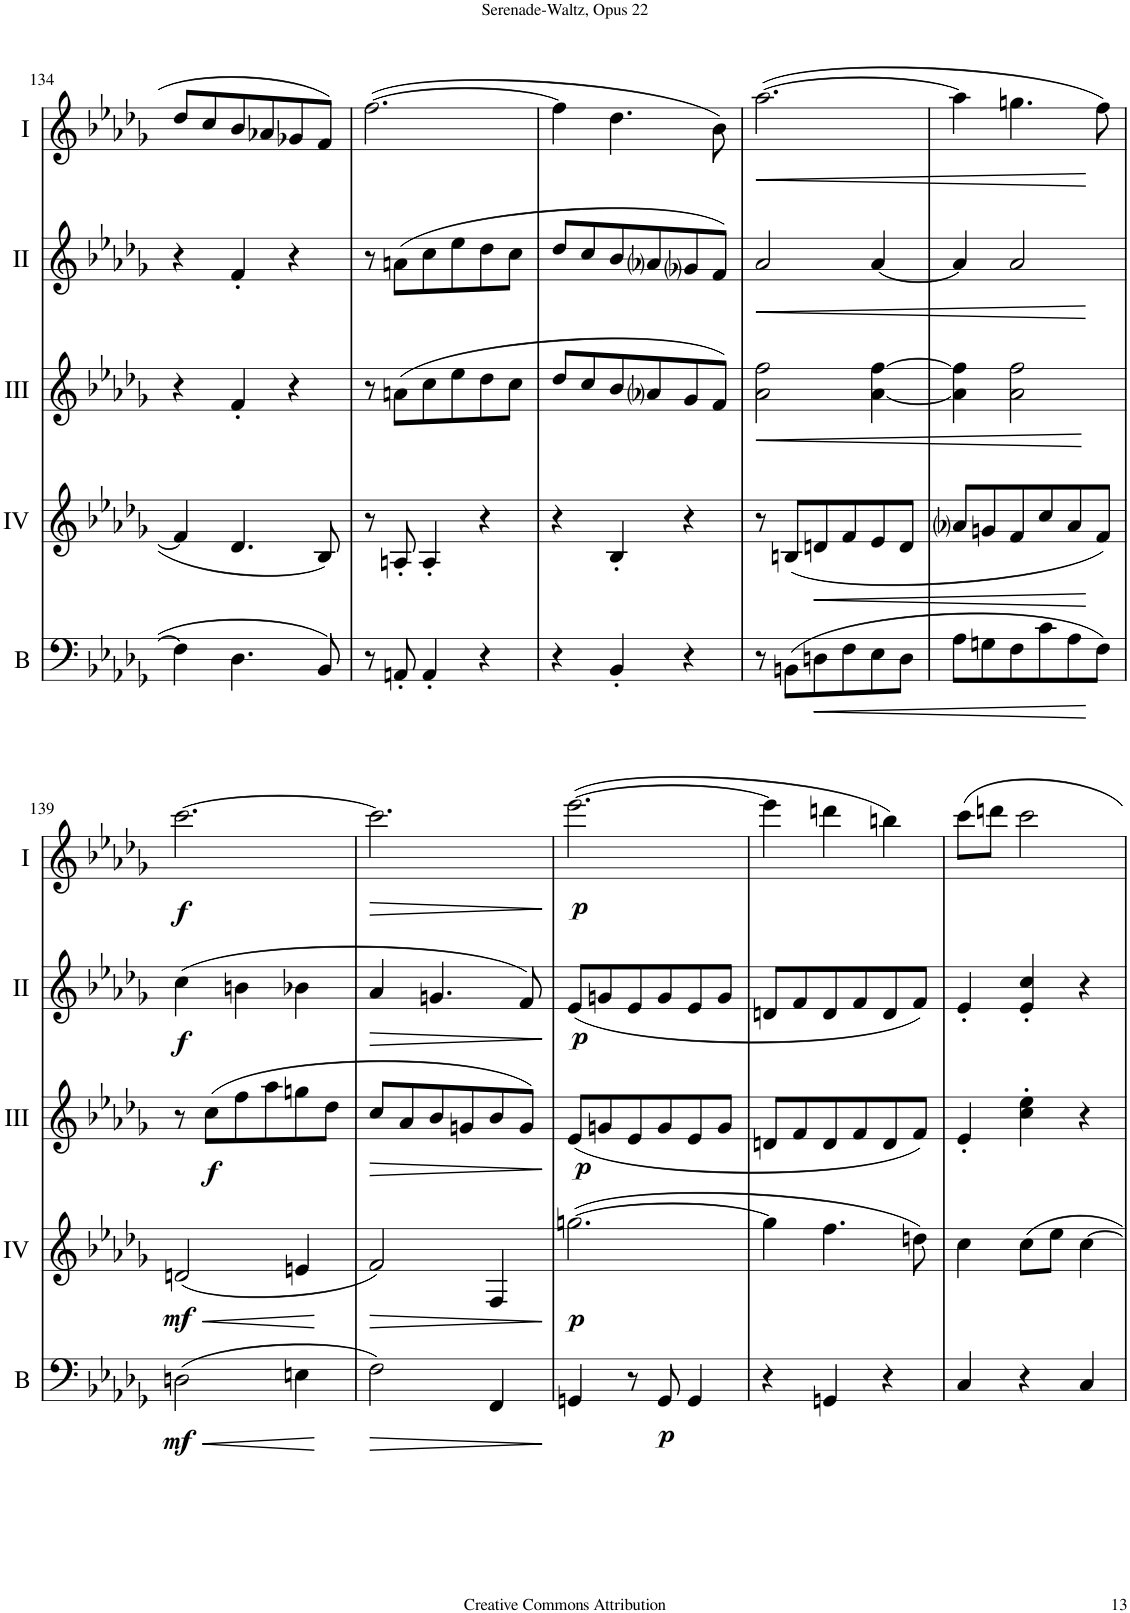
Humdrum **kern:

**kern	**dynam	**kern	**dynam	**kern	**dynam	**kern	**dynam	**kern	**dynam
*part5	*part5	*part4	*part4	*part3	*part3	*part2	*part2	*part1	*part1
*staff5	*staff5	*staff4	*staff4	*staff3	*staff3	*staff2	*staff2	*staff1	*staff1
*I"Bass	*	*I"Acc. 4	*	*I"Acc. 3	*	*I"Acc. 2	*	*I"Acc. 1	*
*I'B	*	*	*	*	*	*	*	*	*
!!LO:PB:g=z
*clefF4	*	*clefG2	*	*clefG2	*	*clefG2	*	*clefG2	*
*Trd7c12	*	*Trd7c12	*	*Trd7c12	*	*	*	*	*
*k[b-e-a-d-g-]	*	*k[b-e-a-d-g-]	*	*k[b-e-a-d-g-]	*	*k[b-e-a-d-g-]	*	*k[b-e-a-d-g-]	*
*M3/4	*	*M3/4	*	*M3/4	*	*M3/4	*	*M3/4	*
=134	=134	=134	=134	=134	=134	=134	=134	=134	=134
4F\]	.	4f/]	.	4r	.	4r	.	8dd-/L	.
.	.	.	.	.	.	.	.	8cc/	.
4.D-\	.	4.d-/	.	4f'/	.	4f'/	.	8b-/	.
.	.	.	.	.	.	.	.	8a-X/	.
.	.	.	.	4r	.	4r	.	8g-X/	.
8BB-/	.	8B-/	.	.	.	.	.	8f/J	.
=135	=135	=135	=135	=135	=135	=135	=135	=135	=135
8r	.	8r	.	8r	.	8r	.	([2.ff\	.
8AAn'/	.	8An'/	.	(8an\L	.	(8an\L	.	.	.
4AA'/	.	4A'/	.	8cc\	.	8cc\	.	.	.
.	.	.	.	8ee-\	.	8ee-\	.	.	.
4r	.	4r	.	8dd-\	.	8dd-\	.	.	.
.	.	.	.	8cc\J	.	8cc\J	.	.	.
=136	=136	=136	=136	=136	=136	=136	=136	=136	=136
4r	.	4r	.	8dd-/L	.	8dd-/L	.	4ff\]	.
.	.	.	.	8cc/	.	8cc/	.	.	.
4BB-'/	.	4B-'/	.	8b-/	.	8b-/	.	4.dd-\	.
.	.	.	.	8a-i/	.	8a-i/	.	.	.
4r	.	4r	.	8g-/	.	8g-i/	.	.	.
.	.	.	.	8f/J)	.	8f/J)	.	8b-\)	.
=137	=137	=137	=137	=137	=137	=137	=137	=137	=137
!	!	!	!	!	!LO:HP:b	!	!LO:HP:b	!	!LO:HP:b
8r	.	8r	.	2a-\ 2ff\	<	2a-/	<	([2.aa-\	<
(8BBn\L	.	(8Bn/L	.	.	.	.	.	.	.
!	!LO:HP:b	!	!LO:HP:b	!	!	!	!	!	!
8Dn\	<	8dn/	<	.	.	.	.	.	.
8F\	.	8f/	.	.	.	.	.	.	.
8E-\	.	8e-/	.	[4a-\ [4ff\	.	[4a-/	.	.	.
8D\J	.	8d/J	.	.	.	.	.	.	.
=138	=138	=138	=138	=138	=138	=138	=138	=138	=138
8A-\L	.	8a-i/L	.	4a-\] 4ff\]	.	4a-/]	.	4aa-\]	.
8Gn\	.	8gn/	.	.	.	.	.	.	.
8F\	.	8f/	.	2a-\ 2ff\	.	2a-/	.	4.ggn\	.
8c\	.	8cc/	.	.	.	.	.	.	.
8A-\	.	8a-/	.	.	.	.	.	.	.
8F\J)	[	8f/J)	[	.	.	.	.	8ff\)	[
.	.	.	.	.	[	.	[	.	.
!!LO:LB:g=z
=139	=139	=139	=139	=139	=139	=139	=139	=139	=139
!	!LO:HP:b	!	!LO:HP:b	!	!	!	!	!	!
!	!LO:DY:n=1:b	!	!LO:DY:n=1:b	!	!	!	!LO:DY:b	!	!LO:DY:b
(2Dn\	< mf	(2dn/	< mf	8r	.	(4cc\	f	[2.ccc\	f
!	!	!	!	!	!LO:DY:b	!	!	!	!
.	.	.	.	(8cc\L	f	.	.	.	.
.	.	.	.	8ff\	.	4bn\	.	.	.
.	.	.	.	8aa-\	.	.	.	.	.
4En\	.	4en/	.	8ggn\	.	4b-X\	.	.	.
.	.	.	.	8dd-\J	.	.	.	.	.
.	[	.	[	.	.	.	.	.	.
=140	=140	=140	=140	=140	=140	=140	=140	=140	=140
!	!LO:HP:b	!	!LO:HP:b	!	!LO:HP:b	!	!LO:HP:b	!	!LO:HP:b
2F\)	>	2f/)	>	8cc/L	>	4a-/	>	2.ccc\]	>
.	.	.	.	8a-/	.	.	.	.	.
.	.	.	.	8b-/	.	4.gn/	.	.	.
.	.	.	.	8gn/	.	.	.	.	.
4FF/	.	4F/	.	8b-/	.	.	.	.	.
.	.	.	.	8g/J)	.	8f/)	.	.	.
.	]	.	]	.	]	.	]	.	]
=141	=141	=141	=141	=141	=141	=141	=141	=141	=141
!	!	!	!LO:DY:b	!	!LO:DY:b	!	!LO:DY:b	!	!LO:DY:b
4GGn/	.	([2.ggn\	p	(8e-/L	p	(8e-/L	p	([2.eee-\	p
.	.	.	.	8gn/	.	8gn/	.	.	.
8r	.	.	.	8e-/	.	8e-/	.	.	.
!	!LO:DY:b	!	!	!	!	!	!	!	!
8GG/	p	.	.	8g/	.	8g/	.	.	.
4GG/	.	.	.	8e-/	.	8e-/	.	.	.
.	.	.	.	8g/J	.	8g/J	.	.	.
=142	=142	=142	=142	=142	=142	=142	=142	=142	=142
4r	.	4gg\]	.	8dn/L	.	8dn/L	.	4eee-\]	.
.	.	.	.	8f/	.	8f/	.	.	.
4GGn/	.	4.ff\	.	8d/	.	8d/	.	4dddn\	.
.	.	.	.	8f/	.	8f/	.	.	.
4r	.	.	.	8d/	.	8d/	.	4bbn\)	.
.	.	8ddn\)	.	8f/J)	.	8f/J)	.	.	.
=143	=143	=143	=143	=143	=143	=143	=143	=143	=143
4C/	.	4cc\	.	4e-'/	.	4e-'/	.	8ccc\L	.
.	.	.	.	.	.	.	.	8dddn\J	.
4r	.	8cc\L	.	4cc\' 4ee-\'	.	4e-/' 4cc/'	.	2ccc\	.
.	.	8ee-\J	.	.	.	.	.	.	.
4C/	.	[4cc\	.	4r	.	4r	.	.	.
=	=	=	=	=	=	=	=	=	=
*-	*-	*-	*-	*-	*-	*-	*-	*-	*-
